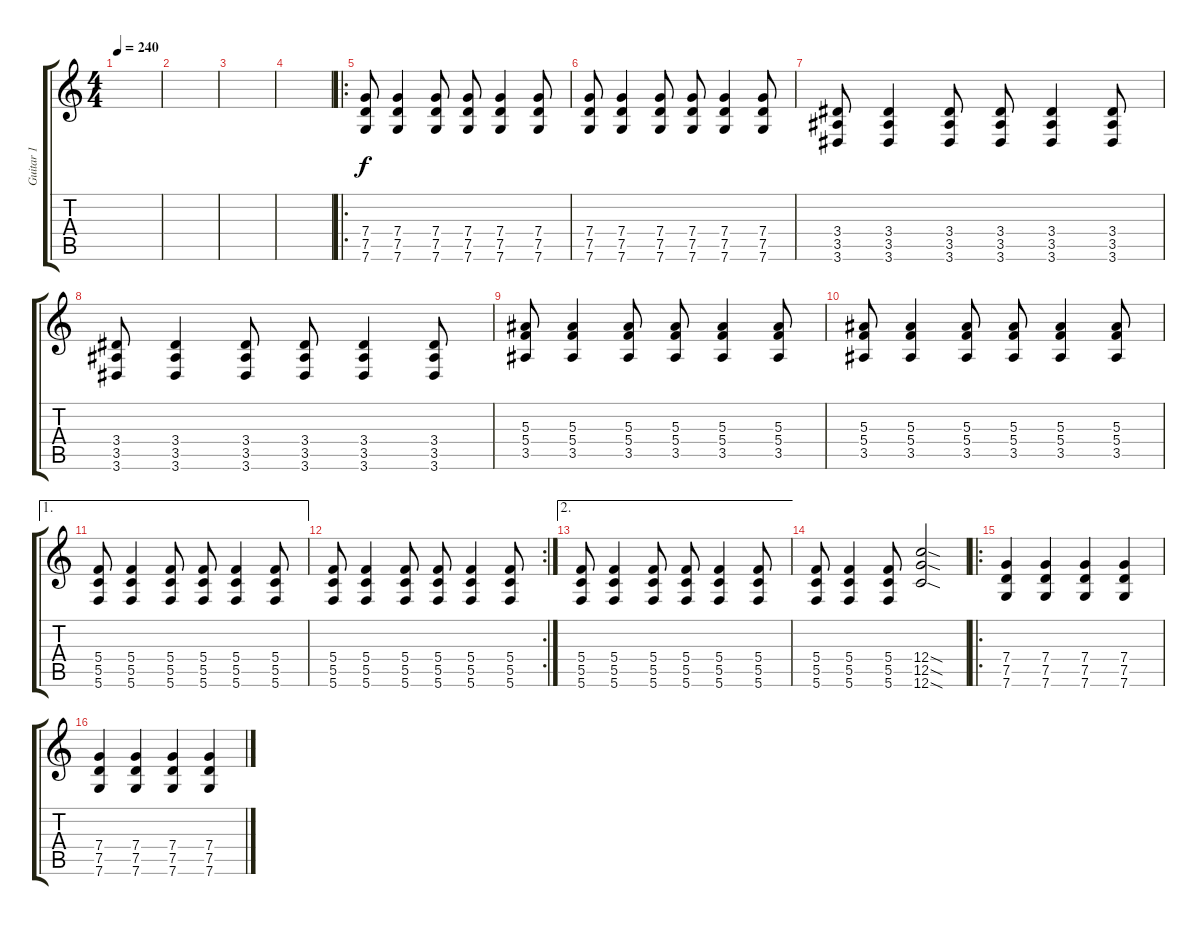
\track ("Guitar 1" "Guitar 1") {instrument distortionguitar}
\staff {score tabs}
\tuning (D4 A3 F3 C3 G2 C2) {hide}
\ts (4 4)
\tempo 240
\clef g2
\ks c
|
|
|
|
\ro
(7.4 7.5 7.6).8 (7.4 7.5 7.6).4 (7.4 7.5 7.6).8 (7.4 7.5 7.6).8 (7.4 7.5 7.6).4 (7.4 7.5 7.6).8 |
(7.4 7.5 7.6).8 (7.4 7.5 7.6).4 (7.4 7.5 7.6).8 (7.4 7.5 7.6).8 (7.4 7.5 7.6).4 (7.4 7.5 7.6).8 |
(3.4 3.5 3.6).8 (3.4 3.5 3.6).4 (3.4 3.5 3.6).8 (3.4 3.5 3.6).8 (3.4 3.5 3.6).4 (3.4 3.5 3.6).8 |
(3.4 3.5 3.6).8 (3.4 3.5 3.6).4 (3.4 3.5 3.6).8 (3.4 3.5 3.6).8 (3.4 3.5 3.6).4 (3.4 3.5 3.6).8 |
(5.3 5.4 3.5).8 (5.3 5.4 3.5).4 (5.3 5.4 3.5).8 (5.3 5.4 3.5).8 (5.3 5.4 3.5).4 (5.3 5.4 3.5).8 |
(5.3 5.4 3.5).8 (5.3 5.4 3.5).4 (5.3 5.4 3.5).8 (5.3 5.4 3.5).8 (5.3 5.4 3.5).4 (5.3 5.4 3.5).8 |
\ae 1
(5.4 5.5 5.6).8 (5.4 5.5 5.6).4 (5.4 5.5 5.6).8 (5.4 5.5 5.6).8 (5.4 5.5 5.6).4 (5.4 5.5 5.6).8 |
\rc 2
(5.4 5.5 5.6).8 (5.4 5.5 5.6).4 (5.4 5.5 5.6).8 (5.4 5.5 5.6).8 (5.4 5.5 5.6).4 (5.4 5.5 5.6).8 |
\ae 2
(5.4 5.5 5.6).8 (5.4 5.5 5.6).4 (5.4 5.5 5.6).8 (5.4 5.5 5.6).8 (5.4 5.5 5.6).4 (5.4 5.5 5.6).8 |
(5.4 5.5 5.6).8 (5.4 5.5 5.6).4 (5.4 5.5 5.6).8 (12.4{sod} 12.5{sod} 12.6{sod}).2 |
\ro
(7.4 7.5 7.6).4 (7.4 7.5 7.6).4 (7.4 7.5 7.6).4 (7.4 7.5 7.6).4 |
(7.4 7.5 7.6).4 (7.4 7.5 7.6).4 (7.4 7.5 7.6).4 (7.4 7.5 7.6).4
